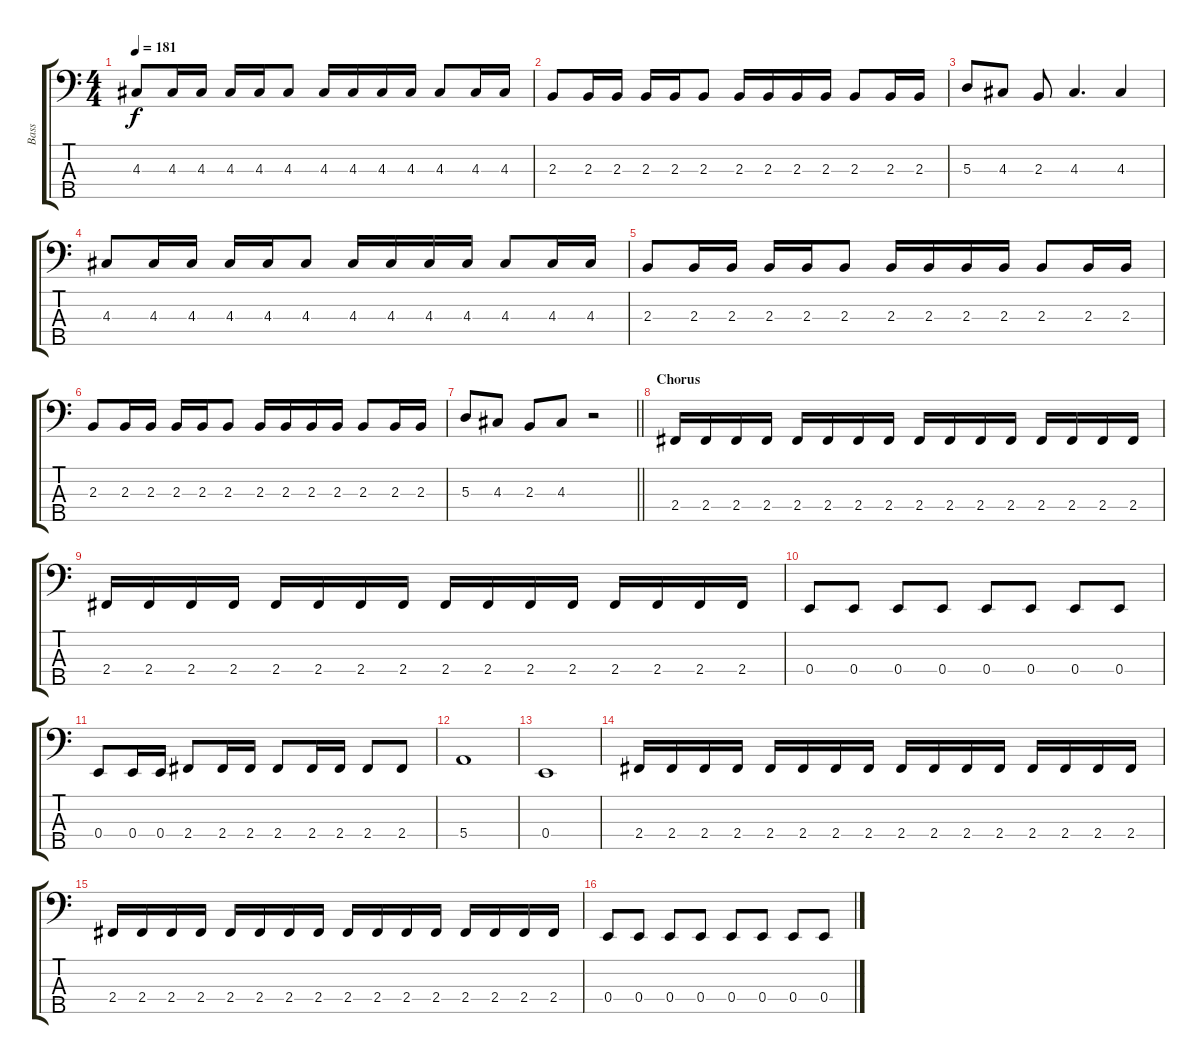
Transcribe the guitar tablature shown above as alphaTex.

\track ("Bass" "Bass") {instrument electricbassfinger}
\staff {score tabs}
\tuning (G2 D2 A1 E1 B0) {hide}
\ts (4 4)
\tempo 181
\clef f4
\ks c
4.3.8{dy f} 4.3.16 4.3.16 4.3.16 4.3.16 4.3.8 4.3.16 4.3.16 4.3.16 4.3.16 4.3.8 4.3.16 4.3.16 |
2.3.8 2.3.16 2.3.16 2.3.16 2.3.16 2.3.8 2.3.16 2.3.16 2.3.16 2.3.16 2.3.8 2.3.16 2.3.16 |
5.3.8 4.3.8 2.3.8 4.3.4{d} 4.3.4 |
4.3.8 4.3.16 4.3.16 4.3.16 4.3.16 4.3.8 4.3.16 4.3.16 4.3.16 4.3.16 4.3.8 4.3.16 4.3.16 |
2.3.8 2.3.16 2.3.16 2.3.16 2.3.16 2.3.8 2.3.16 2.3.16 2.3.16 2.3.16 2.3.8 2.3.16 2.3.16 |
2.3.8 2.3.16 2.3.16 2.3.16 2.3.16 2.3.8 2.3.16 2.3.16 2.3.16 2.3.16 2.3.8 2.3.16 2.3.16 |
\barLineRight lightlight
5.3.8 4.3.8 2.3.8 4.3.8 r.2 |
\section ("" "Chorus")
2.4.16 2.4.16 2.4.16 2.4.16 2.4.16 2.4.16 2.4.16 2.4.16 2.4.16 2.4.16 2.4.16 2.4.16 2.4.16 2.4.16 2.4.16 2.4.16 |
2.4.16 2.4.16 2.4.16 2.4.16 2.4.16 2.4.16 2.4.16 2.4.16 2.4.16 2.4.16 2.4.16 2.4.16 2.4.16 2.4.16 2.4.16 2.4.16 |
0.4.8 0.4.8 0.4.8 0.4.8 0.4.8 0.4.8 0.4.8 0.4.8 |
0.4.8 0.4.16 0.4.16 2.4.8 2.4.16 2.4.16 2.4.8 2.4.16 2.4.16 2.4.8 2.4.8 |
5.4.1 |
0.4.1 |
2.4.16 2.4.16 2.4.16 2.4.16 2.4.16 2.4.16 2.4.16 2.4.16 2.4.16 2.4.16 2.4.16 2.4.16 2.4.16 2.4.16 2.4.16 2.4.16 |
2.4.16 2.4.16 2.4.16 2.4.16 2.4.16 2.4.16 2.4.16 2.4.16 2.4.16 2.4.16 2.4.16 2.4.16 2.4.16 2.4.16 2.4.16 2.4.16 |
0.4.8 0.4.8 0.4.8 0.4.8 0.4.8 0.4.8 0.4.8 0.4.8
